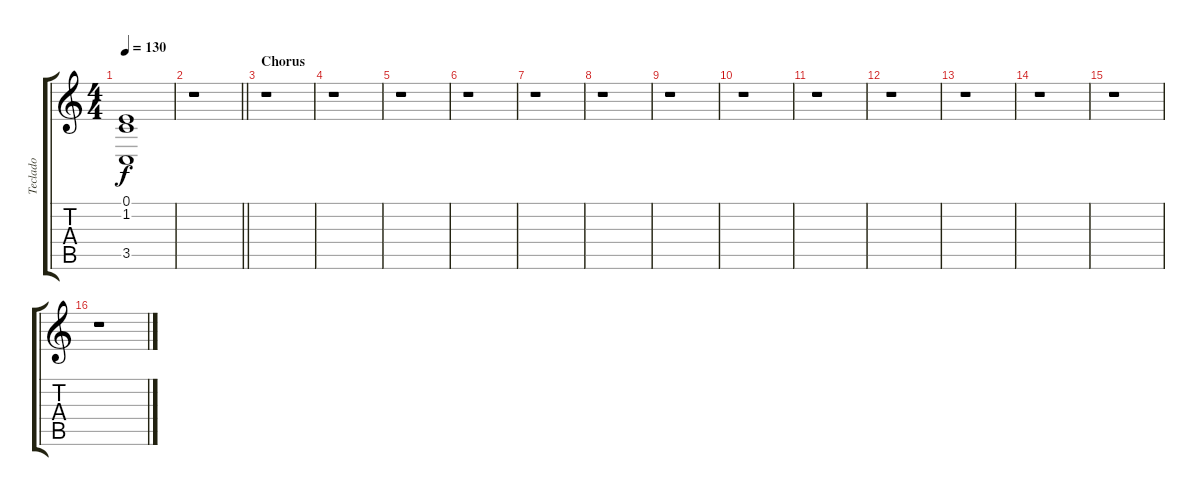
\track ("Teclado" "Teclado") {instrument pad2warm}
\staff {score tabs}
\tuning (E4 B3 G3 D3 A2 E2) {hide}
\ts (4 4)
\tempo 130
\clef g2
\ks c
(0.1 1.2 3.5).1{dy f} |
\barLineRight lightlight
r.1 |
\section ("" "Chorus")
r.1 |
r.1 |
r.1 |
r.1 |
r.1 |
r.1 |
r.1 |
r.1 |
r.1 |
r.1 |
r.1 |
r.1 |
r.1 |
r.1
